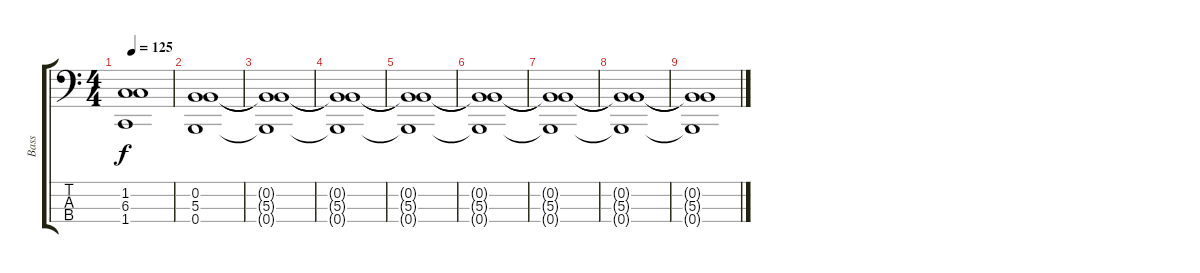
\track ("Bass" "Bass") {instrument electricbasspick}
\staff {score tabs}
\tuning (E2 B1 Gb1 B0) {hide}
\ts (4 4)
\tempo 125
\clef f4
\ks c
(1.2{t} 6.3{t} 1.4{t}).1{dy f} |
(0.2 5.3 0.4).1{volume 16} |
(0.2{t} 5.3{t} 0.4{t}).1 |
(0.2{t} 5.3{t} 0.4{t}).1 |
(0.2{t} 5.3{t} 0.4{t}).1 |
(0.2{t} 5.3{t} 0.4{t}).1{volume 0} |
(0.2{t} 5.3{t} 0.4{t}).1 |
(0.2{t} 5.3{t} 0.4{t}).1 |
(0.2{t} 5.3{t} 0.4{t}).1
